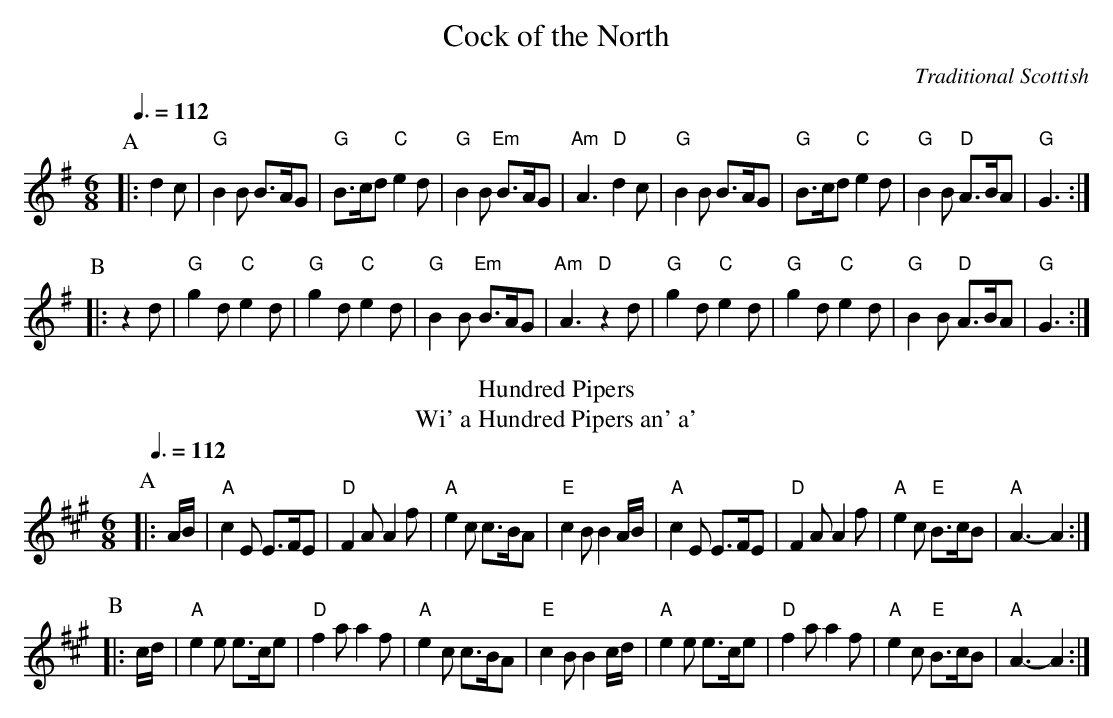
X:1
T:Cock of the North
C:Traditional Scottish
Q:3/8=112
M:6/8
L:1/8
K:G
P:A
|: d2c | "G"B2B B>AG | "G"B>cd "C"e2d | "G"B2B "Em"B>AG | "Am"A3 "D"d2c |\
"G"B2B B>AG | "G"B>cd "C"e2d | "G"B2B "D"A>BA | "G"G3 :|
P:B
|: z2d | "G"g2d "C"e2d | "G"g2d "C"e2d | "G"B2B "Em"B>AG | "Am"A3 "D"z2d |\
"G"g2d "C"e2d | "G"g2d "C"e2d | "G"B2B "D"A>BA | "G"G3 :|
T:Hundred Pipers
T:Wi' a Hundred Pipers an' a'
C:Traditional Scottish
Q:3/8=112
M:6/8
K:A
P:A
|: A/B/ | "A"c2E E>FE | "D"F2A A2f | "A"e2c c>BA | "E"c2B B2A/B/ |\
"A"c2E E>FE | "D"F2A A2f | "A"e2c "E"B>cB | "A"A3- A2 :|
P:B
|: c/d/ | "A"e2e e>ce | "D"f2a a2f | "A"e2c c>BA | "E"c2B B2c/d/ |\
"A"e2e e>ce | "D"f2a a2f | "A"e2c "E"B>cB | "A"A3- A2 :|
